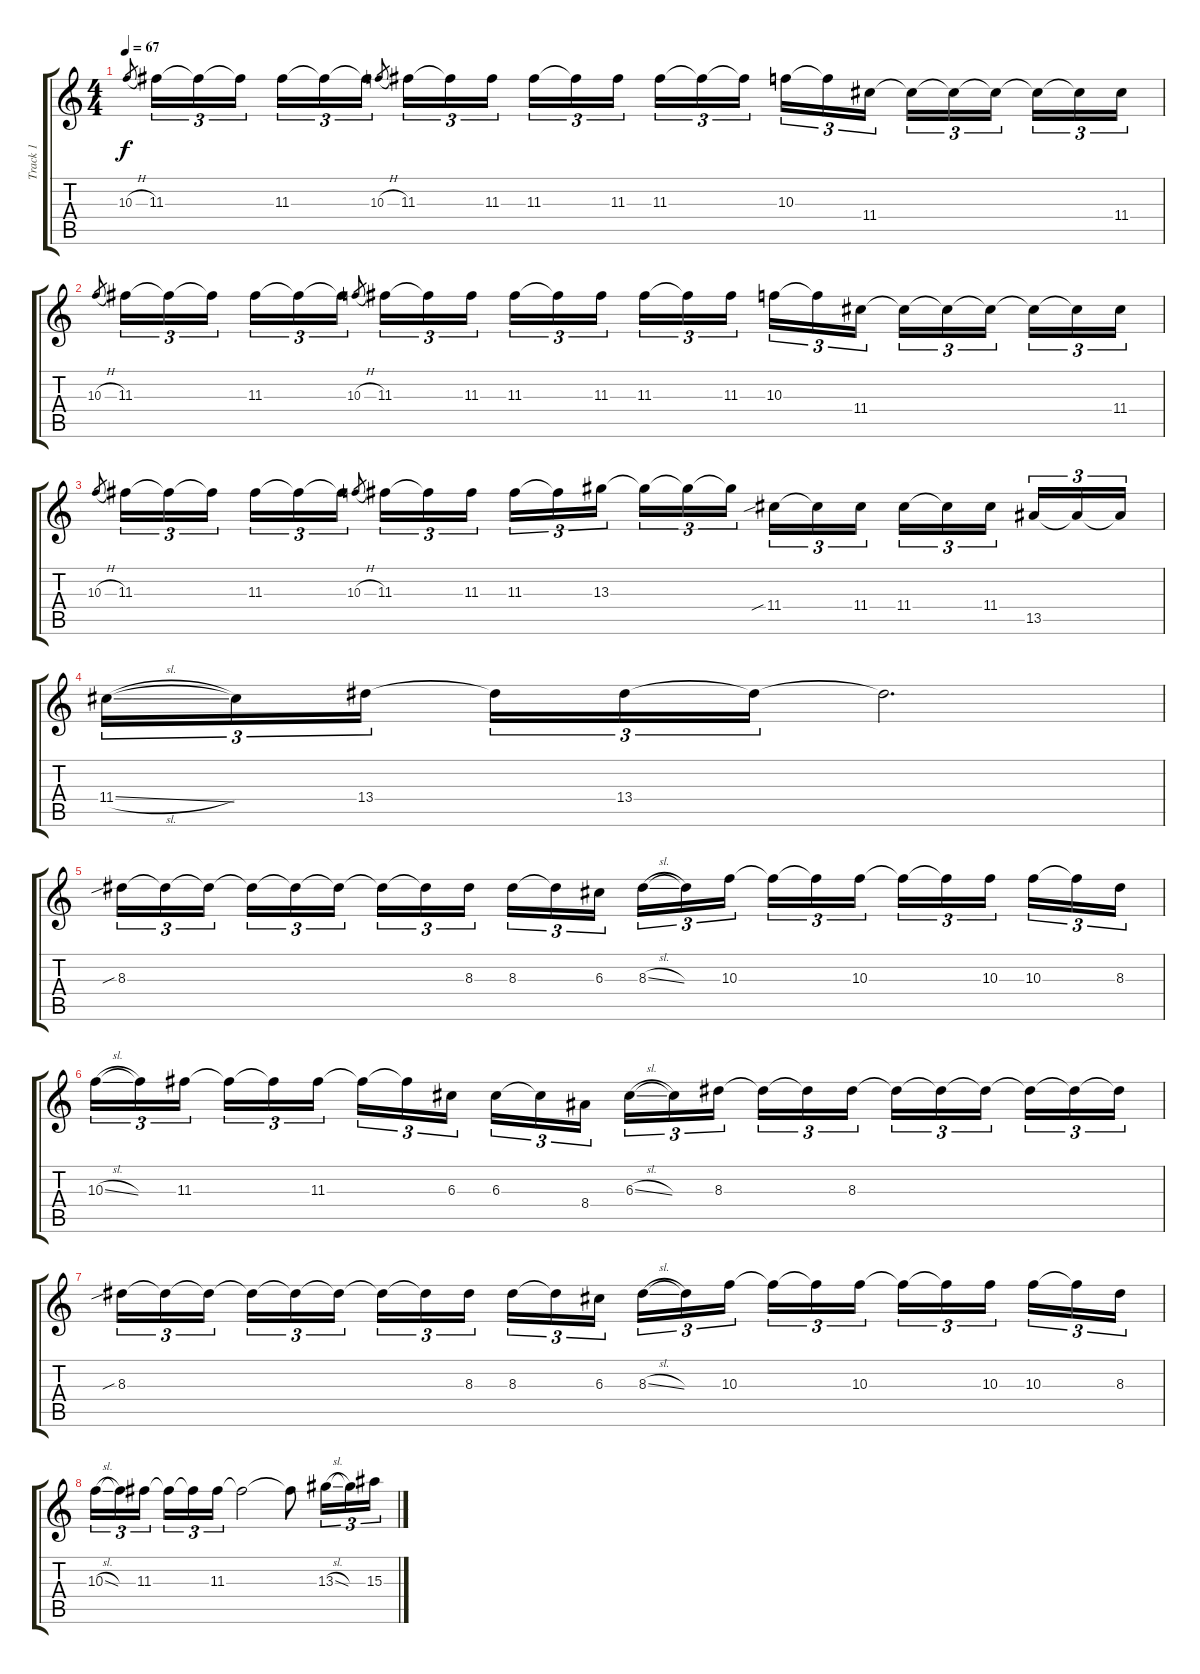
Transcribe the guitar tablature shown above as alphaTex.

\track ("Track 1" "Track 1") {instrument electricguitarjazz}
\staff {score tabs}
\tuning (E4 B3 G3 D3 A2 E2) {hide}
\ts (4 4)
\tempo 67
\clef g2
\ks c
10.3{h}.8{gr dy f} 11.3.16{tu (3 2)} 11.3{t}.16{tu (3 2)} 11.3{t}.16{tu (3 2) beam splitsecondary} 11.3.16{tu (3 2)} 11.3{t}.16{tu (3 2)} 11.3{t}.16{tu (3 2)} 10.3{h}.8{gr} 11.3.16{tu (3 2)} 11.3{t}.16{tu (3 2)} 11.3.16{tu (3 2) beam splitsecondary} 11.3.16{tu (3 2)} 11.3{t}.16{tu (3 2)} 11.3.16{tu (3 2)} 11.3.16{tu (3 2)} 11.3{t}.16{tu (3 2)} 11.3{t}.16{tu (3 2) beam splitsecondary} 10.3.16{tu (3 2)} 10.3{t}.16{tu (3 2)} 11.4.16{tu (3 2)} 11.4{t}.16{tu (3 2)} 11.4{t}.16{tu (3 2)} 11.4{t}.16{tu (3 2) beam splitsecondary} 11.4{t}.16{tu (3 2)} 11.4{t}.16{tu (3 2)} 11.4.16{tu (3 2)} |
10.3{h}.8{gr} 11.3.16{tu (3 2)} 11.3{t}.16{tu (3 2)} 11.3{t}.16{tu (3 2) beam splitsecondary} 11.3.16{tu (3 2)} 11.3{t}.16{tu (3 2)} 11.3{t}.16{tu (3 2)} 10.3{h}.8{gr} 11.3.16{tu (3 2)} 11.3{t}.16{tu (3 2)} 11.3.16{tu (3 2) beam splitsecondary} 11.3.16{tu (3 2)} 11.3{t}.16{tu (3 2)} 11.3.16{tu (3 2)} 11.3.16{tu (3 2)} 11.3{t}.16{tu (3 2)} 11.3.16{tu (3 2) beam splitsecondary} 10.3.16{tu (3 2)} 10.3{t}.16{tu (3 2)} 11.4.16{tu (3 2)} 11.4{t}.16{tu (3 2)} 11.4{t}.16{tu (3 2)} 11.4{t}.16{tu (3 2) beam splitsecondary} 11.4{t}.16{tu (3 2)} 11.4{t}.16{tu (3 2)} 11.4.16{tu (3 2)} |
10.3{h}.8{gr} 11.3.16{tu (3 2)} 11.3{t}.16{tu (3 2)} 11.3{t}.16{tu (3 2) beam splitsecondary} 11.3.16{tu (3 2)} 11.3{t}.16{tu (3 2)} 11.3{t}.16{tu (3 2)} 10.3{h}.8{gr} 11.3.16{tu (3 2)} 11.3{t}.16{tu (3 2)} 11.3.16{tu (3 2) beam splitsecondary} 11.3.16{tu (3 2)} 11.3{t}.16{tu (3 2)} 13.3.16{tu (3 2)} 13.3{t}.16{tu (3 2)} 13.3{t}.16{tu (3 2)} 13.3{t}.16{tu (3 2) beam splitsecondary} 11.4{sib}.16{tu (3 2)} 11.4{t}.16{tu (3 2)} 11.4.16{tu (3 2)} 11.4.16{tu (3 2)} 11.4{t}.16{tu (3 2)} 11.4.16{tu (3 2) beam splitsecondary} 13.5.16{tu (3 2)} 13.5{t}.16{tu (3 2)} 13.5{t}.16{tu (3 2)} |
11.4{sl}.16{tu (3 2)} 11.4{t}.16{tu (3 2)} 13.4.16{tu (3 2) beam splitsecondary} 13.4{t}.16{tu (3 2)} 13.4.16{tu (3 2)} 13.4{t}.16{tu (3 2)} 13.4{t}.2{d} |
8.3{sib}.16{tu (3 2)} 8.3{t}.16{tu (3 2)} 8.3{t}.16{tu (3 2) beam splitsecondary} 8.3{t}.16{tu (3 2)} 8.3{t}.16{tu (3 2)} 8.3{t}.16{tu (3 2)} 8.3{t}.16{tu (3 2)} 8.3{t}.16{tu (3 2)} 8.3.16{tu (3 2) beam splitsecondary} 8.3.16{tu (3 2)} 8.3{t}.16{tu (3 2)} 6.3.16{tu (3 2)} 8.3{sl}.16{tu (3 2)} 8.3{t}.16{tu (3 2)} 10.3.16{tu (3 2) beam splitsecondary} 10.3{t}.16{tu (3 2)} 10.3{t}.16{tu (3 2)} 10.3.16{tu (3 2)} 10.3{t}.16{tu (3 2)} 10.3{t}.16{tu (3 2)} 10.3.16{tu (3 2) beam splitsecondary} 10.3.16{tu (3 2)} 10.3{t}.16{tu (3 2)} 8.3.16{tu (3 2)} |
10.3{sl}.16{tu (3 2)} 10.3{t}.16{tu (3 2)} 11.3.16{tu (3 2) beam splitsecondary} 11.3{t}.16{tu (3 2)} 11.3{t}.16{tu (3 2)} 11.3.16{tu (3 2)} 11.3{t}.16{tu (3 2)} 11.3{t}.16{tu (3 2)} 6.3.16{tu (3 2) beam splitsecondary} 6.3.16{tu (3 2)} 6.3{t}.16{tu (3 2)} 8.4.16{tu (3 2)} 6.3{sl}.16{tu (3 2)} 6.3{t}.16{tu (3 2)} 8.3.16{tu (3 2) beam splitsecondary} 8.3{t}.16{tu (3 2)} 8.3{t}.16{tu (3 2)} 8.3.16{tu (3 2)} 8.3{t}.16{tu (3 2)} 8.3{t}.16{tu (3 2)} 8.3{t}.16{tu (3 2) beam splitsecondary} 8.3{t}.16{tu (3 2)} 8.3{t}.16{tu (3 2)} 8.3{t}.16{tu (3 2)} |
8.3{sib}.16{tu (3 2)} 8.3{t}.16{tu (3 2)} 8.3{t}.16{tu (3 2) beam splitsecondary} 8.3{t}.16{tu (3 2)} 8.3{t}.16{tu (3 2)} 8.3{t}.16{tu (3 2)} 8.3{t}.16{tu (3 2)} 8.3{t}.16{tu (3 2)} 8.3.16{tu (3 2) beam splitsecondary} 8.3.16{tu (3 2)} 8.3{t}.16{tu (3 2)} 6.3.16{tu (3 2)} 8.3{sl}.16{tu (3 2)} 8.3{t}.16{tu (3 2)} 10.3.16{tu (3 2) beam splitsecondary} 10.3{t}.16{tu (3 2)} 10.3{t}.16{tu (3 2)} 10.3.16{tu (3 2)} 10.3{t}.16{tu (3 2)} 10.3{t}.16{tu (3 2)} 10.3.16{tu (3 2) beam splitsecondary} 10.3.16{tu (3 2)} 10.3{t}.16{tu (3 2)} 8.3.16{tu (3 2)} |
10.3{sl}.16{tu (3 2)} 10.3{t}.16{tu (3 2)} 11.3.16{tu (3 2) beam splitsecondary} 11.3{t}.16{tu (3 2)} 11.3{t}.16{tu (3 2)} 11.3.16{tu (3 2)} 11.3{t}.2 11.3{t}.8 13.3{sl}.16{tu (3 2)} 13.3{t}.16{tu (3 2)} 15.3{sl}.16{tu (3 2)}
